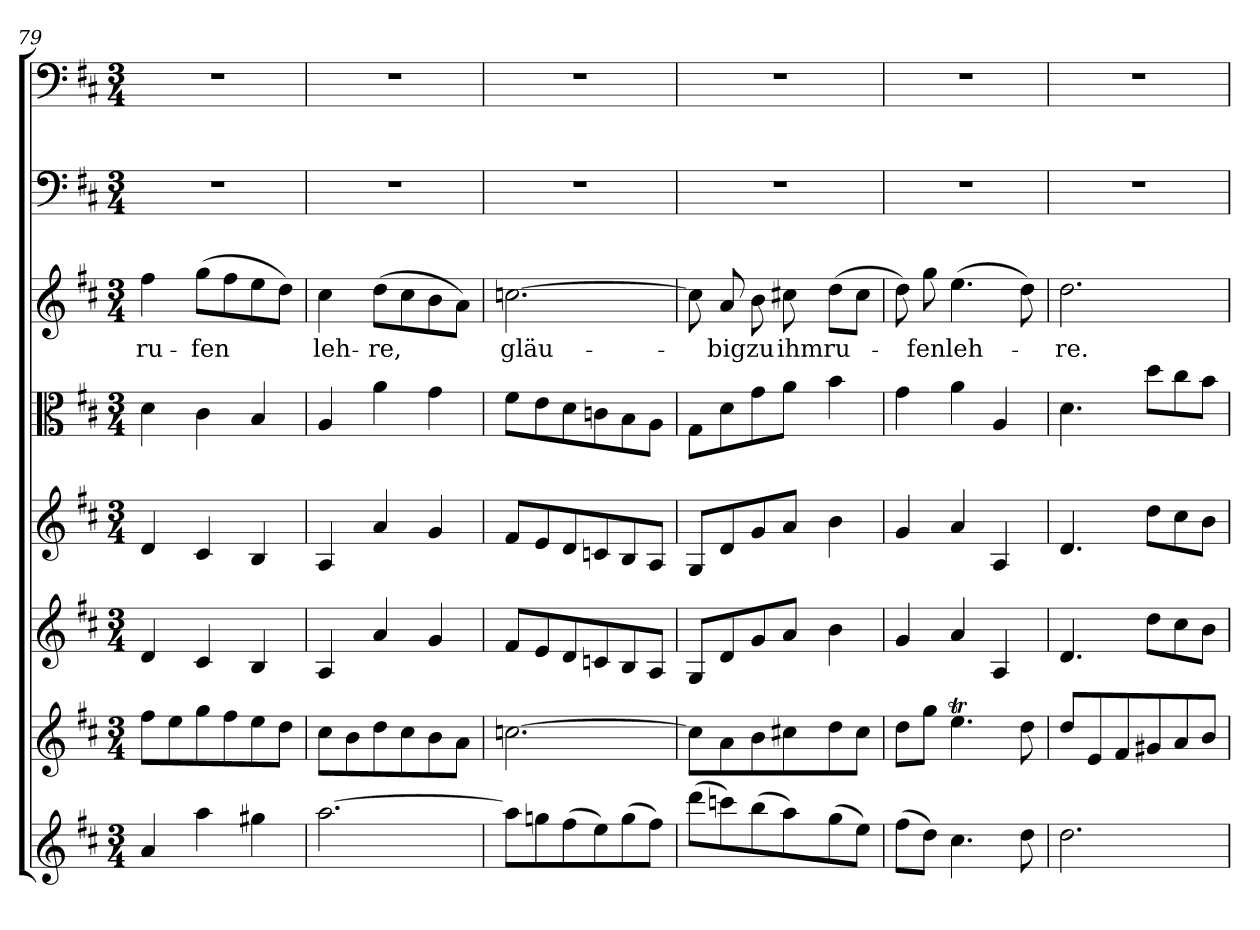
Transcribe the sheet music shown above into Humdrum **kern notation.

**kern	**kern	**kern	**kern	**kern	**kern	**text	**kern	**kern
*part8	*part7	*part6	*part5	*part4	*part3	*part3	*part2	*part1
*staff8	*staff7	*staff6	*staff5	*staff4	*staff3	*staff3	*staff2	*staff1
*clefG2	*clefG2	*clefG2	*clefG2	*clefC3	*clefG2	*	*clefF4	*clefF4
*k[f#c#]	*k[f#c#]	*k[f#c#]	*k[f#c#]	*k[f#c#]	*k[f#c#]	*	*k[f#c#]	*k[f#c#]
*D:	*D:	*D:	*D:	*D:	*D:	*	*D:	*D:
*M3/4	*M3/4	*M3/4	*M3/4	*M3/4	*M3/4	*	*M3/4	*M3/4
=79	=79	=79	=79	=79	=79	=79	=79	=79
4a/	8ff#\L	4d/	4d/	4d\	4ff#\	ru-	2.r	2.r
.	8ee\	.	.	.	.	.	.	.
4aa\	8gg\	4c#/	4c#/	4c#\	(8gg\L	-fen	.	.
.	8ff#\	.	.	.	8ff#\	.	.	.
4gg#X\	8ee\	4B/	4B/	4B/	8ee\	.	.	.
.	8dd\J	.	.	.	8dd\J)	.	.	.
=80	=80	=80	=80	=80	=80	=80	=80	=80
[2.aa\	8cc#\L	4A/	4A/	4A/	4cc#\	leh-	2.r	2.r
.	8b\	.	.	.	.	.	.	.
.	8dd\	4a/	4a/	4a\	(8dd\L	-re,	.	.
.	8cc#\	.	.	.	8cc#\	.	.	.
.	8b\	4g/	4g/	4g\	8b\	.	.	.
.	8a\J	.	.	.	8a\J)	.	.	.
=81	=81	=81	=81	=81	=81	=81	=81	=81
8aa\L]	[2.ccn\	8f#/L	8f#/L	8f#\L	[2.ccn\	gläu-	2.r	2.r
8ggn\	.	8e/	8e/	8e\	.	.	.	.
(8ff#\	.	8d/	8d/	8d\	.	.	.	.
8ee\)	.	8cn/	8cn/	8cn\	.	.	.	.
(8gg\	.	8B/	8B/	8B\	.	.	.	.
8ff#\J)	.	8A/J	8A/J	8A\J	.	.	.	.
=82	=82	=82	=82	=82	=82	=82	=82	=82
(8ddd\L	8cc\L]	8G/L	8G/L	8G\L	8cc\]	.	2.r	2.r
8cccn\)	8a\	8d/	8d/	8d\	8a/	-big	.	.
(8bb\	8b\	8g/	8g/	8g\	8b\	zu	.	.
8aa\)	8cc#X\	8a/J	8a/J	8a\J	8cc#X\	ihm	.	.
(8gg\	8dd\	4b\	4b\	4b\	(8dd\L	ru-	.	.
8ee\J)	8cc#\J	.	.	.	8cc#\J	.	.	.
=83	=83	=83	=83	=83	=83	=83	=83	=83
(8ff#\L	8dd\L	4g/	4g/	4g\	8dd\)	.	2.r	2.r
8dd\J)	8gg\J	.	.	.	8gg\	-fen	.	.
4.cc#\	4.eeT\	4a/	4a/	4a\	(4.ee\	leh-	.	.
.	.	4A/	4A/	4A/	.	.	.	.
8dd\	8dd\	.	.	.	8dd\)	.	.	.
=84	=84	=84	=84	=84	=84	=84	=84	=84
2.dd\	8dd/L	4.d/	4.d/	4.d\	2.dd\	-re.	2.r	2.r
.	8e/	.	.	.	.	.	.	.
.	8f#/	.	.	.	.	.	.	.
.	8g#X/	8dd\L	8dd\L	8dd\L	.	.	.	.
.	8a/	8cc#\	8cc#\	8cc#\	.	.	.	.
.	8b/J	8b\J	8b\J	8b\J	.	.	.	.
=	=	=	=	=	=	=	=	=
*-	*-	*-	*-	*-	*-	*-	*-	*-
